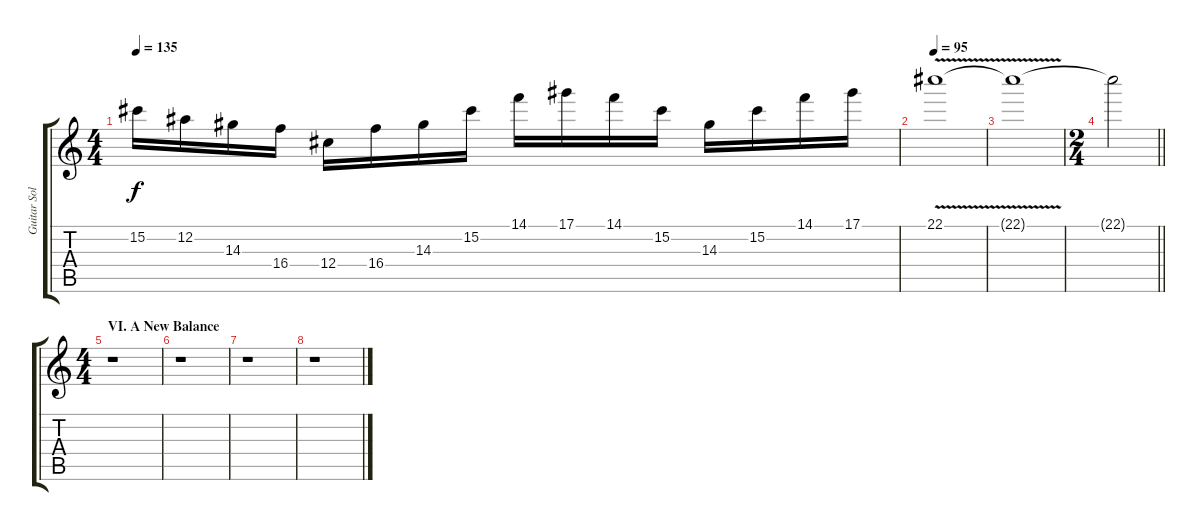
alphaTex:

\track ("Guitar Solo" "Guitar Sol") {instrument overdrivenguitar}
\staff {score tabs}
\tuning (Eb4 Bb3 Gb3 Db3 Ab2 Eb2) {hide}
\ts (4 4)
\tempo 135
\clef g2
\ks c
15.2.16{dy f} 12.2.16 14.3.16 16.4.16 12.4.16 16.4.16 14.3.16 15.2.16 14.1.16 17.1.16 14.1.16 15.2.16 14.3.16 15.2.16 14.1.16 17.1.16 |
\tempo 95
22.1{v}.1{volume 0} |
22.1{t}.1 |
\ts (2 4)
\barLineRight lightlight
22.1{t}.2 |
\ts (4 4)
\section ("" "VI. A New Balance")
r.1 |
r.1 |
r.1 |
r.1
